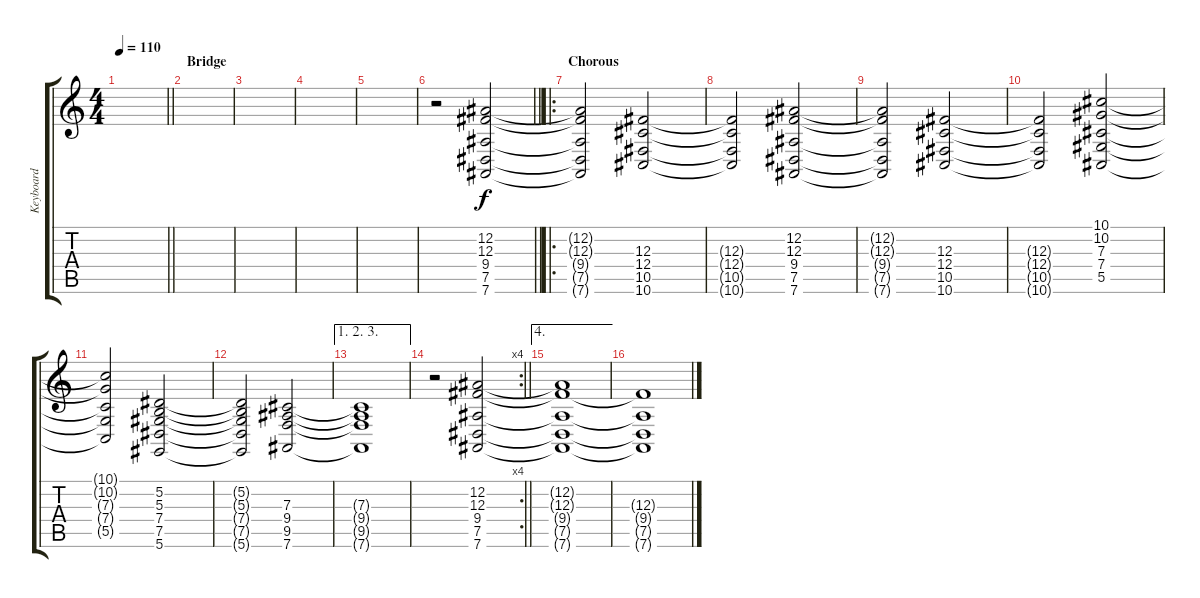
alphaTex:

\track ("Keyboard" "Keyboard") {instrument stringensemble2}
\staff {score tabs}
\tuning (Eb4 Bb3 Gb3 Db3 Ab2 Eb2) {hide}
\ts (4 4)
\tempo 110
\clef g2
\barLineRight lightlight
\ks c
|
\section ("" "Bridge")
|
|
|
|
\barLineRight lightlight
r.2 (12.2 12.3 9.4 7.5 7.6).2 |
\ro
\section ("" "Chorous ")
(12.2{t} 12.3{t} 9.4{t} 7.5{t} 7.6{t}).2 (12.3 12.4 10.5 10.6).2 |
(12.3{t} 12.4{t} 10.5{t} 10.6{t}).2 (12.2 12.3 9.4 7.5 7.6).2 |
(12.2{t} 12.3{t} 9.4{t} 7.5{t} 7.6{t}).2 (12.3 12.4 10.5 10.6).2 |
(12.3{t} 12.4{t} 10.5{t} 10.6{t}).2 (10.1 10.2 7.3 7.4 5.5).2 |
(10.1{t} 10.2{t} 7.3{t} 7.4{t} 5.5{t}).2 (5.2 5.3 7.4 7.5 5.6).2 |
(5.2{t} 5.3{t} 7.4{t} 7.5{t} 5.6{t}).2 (7.3 9.4 9.5 7.6).2 |
\ae (1 2 3)
(7.3{t} 9.4{t} 9.5{t} 7.6{t}).1 |
\rc 4
\barLineRight lightlight
r.2 (12.2 12.3 9.4 7.5 7.6).2 |
\ae 4
(12.2{t} 12.3{t} 9.4{t} 7.5{t} 7.6{t}).1 |
(12.3{t} 9.4{t} 7.5{t} 7.6{t}).1
